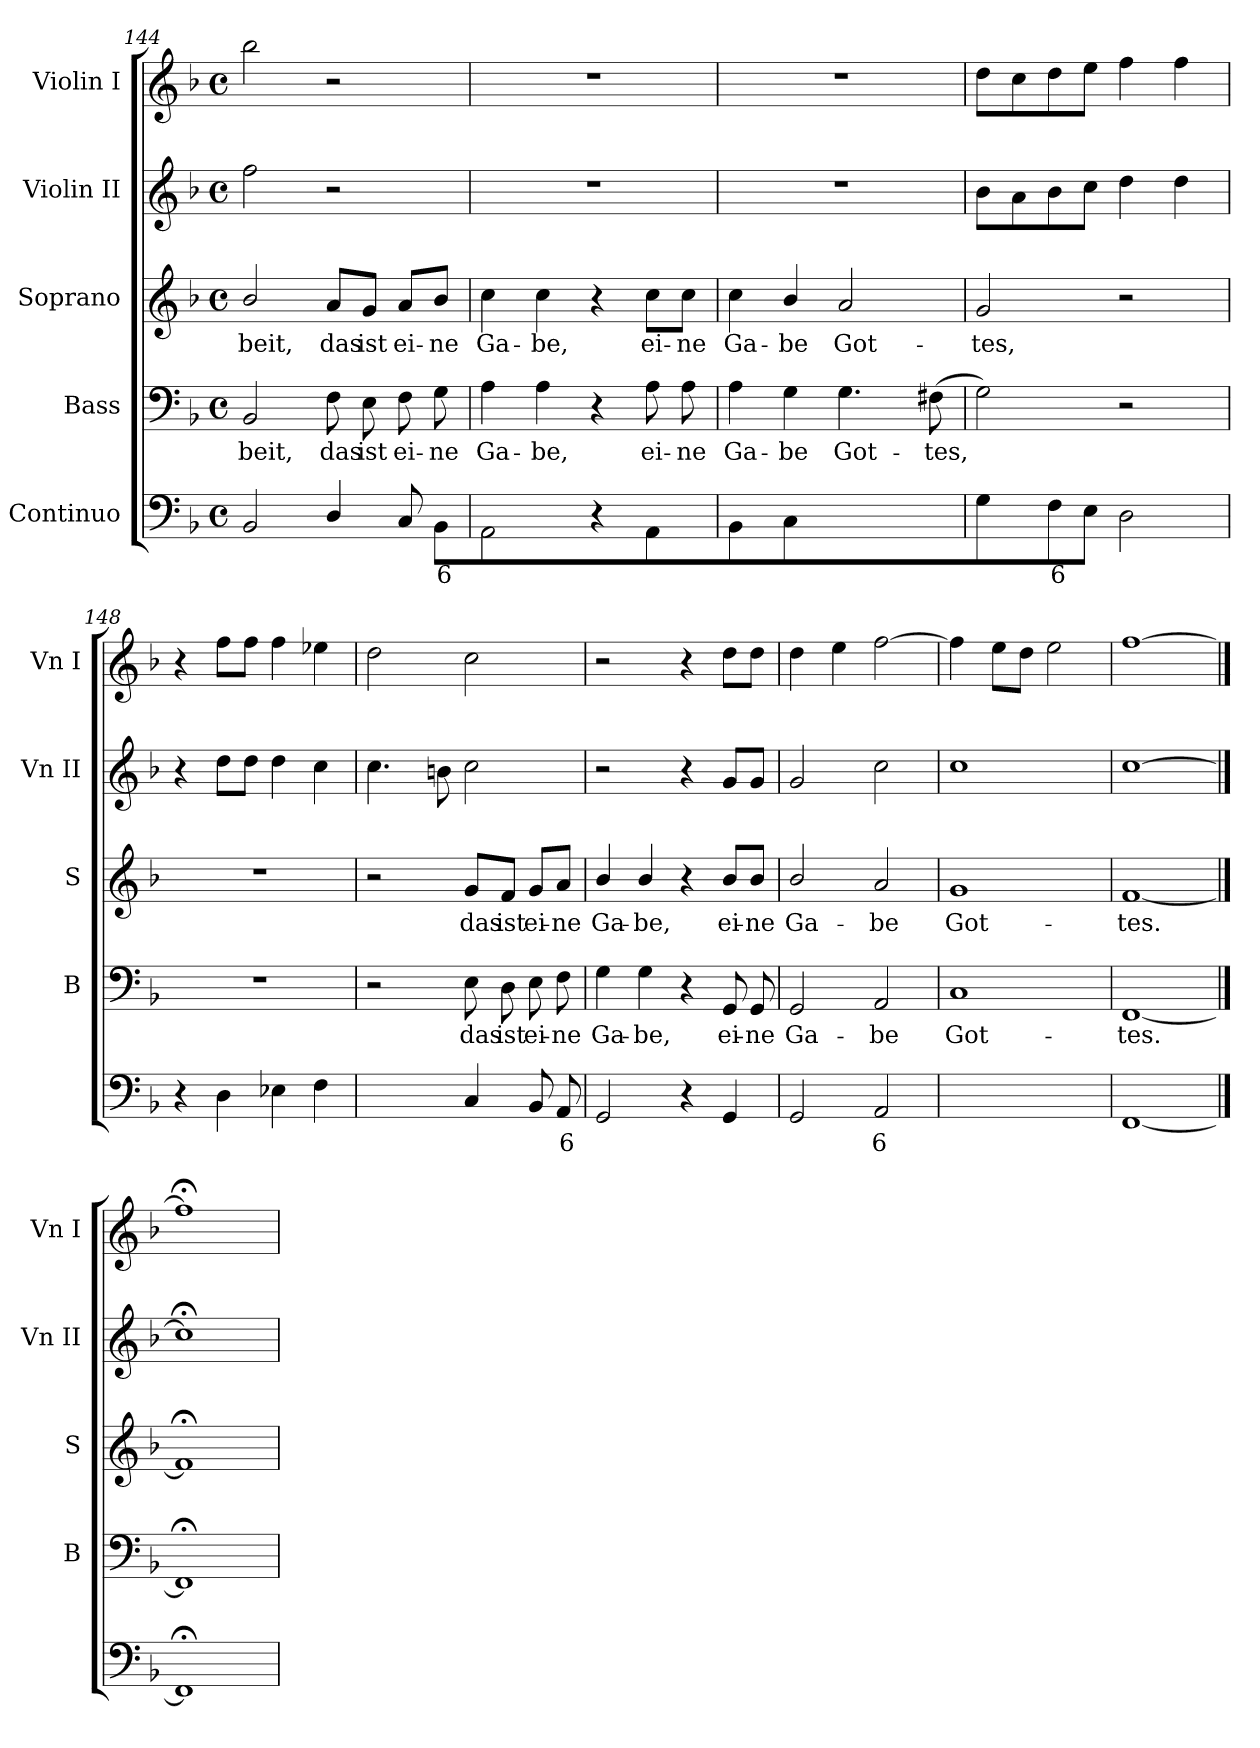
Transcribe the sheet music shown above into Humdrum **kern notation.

**kern	**text	**kern	**text	**kern	**text	**kern	**kern
*part5	*part5	*part4	*part4	*part3	*part3	*part2	*part1
*staff5	*staff5	*staff4	*staff4	*staff3	*staff3	*staff2	*staff1
*I"Continuo	*	*I"Bass	*	*I"Soprano	*	*I"Violin II	*I"Violin I
*	*	*I'B	*	*I'S	*	*I'Vn II	*I'Vn I
!!LO:LB:g=z
*clefF4	*	*clefF4	*	*clefG2	*	*clefG2	*clefG2
*k[b-]	*	*k[b-]	*	*k[b-]	*	*k[b-]	*k[b-]
*F:	*	*F:	*	*F:	*	*F:	*F:
*M4/4	*	*M4/4	*	*M4/4	*	*M4/4	*M4/4
*met(c)	*	*met(c)	*	*met(c)	*	*met(c)	*met(c)
=144	=144	=144	=144	=144	=144	=144	=144
!	!	!	!LO:LY:b	!	!LO:LY:b	!	!
2BB-	.	2BB-	-beit,	2b-/	-beit,	2ff	2bb-
!	!	!	!LO:LY:b	!	!LO:LY:b	!	!
4D/	.	8F	das	8a/L	das	2r	2r
!	!	!	!LO:LY:b	!	!LO:LY:b	!	!
.	.	8E	ist	8g/J	ist	.	.
!	!	!	!LO:LY:b	!	!LO:LY:b	!	!
8C	.	8F	ei-	8a/L	ei-	.	.
!	!LO:LY:b	!	!LO:LY:b	!	!LO:LY:b	!	!
8BB-L	6	8G	-ne	8b-/J	-ne	.	.
=145	=145	=145	=145	=145	=145	=145	=145
!	!	!	!LO:LY:b	!	!LO:LY:b	!	!
2AA	.	4A	Ga-	4cc	Ga-	1r	1r
!	!	!	!LO:LY:b	!	!LO:LY:b	!	!
.	.	4A	-be,	4cc	-be,	.	.
4r	.	4r	.	4r	.	.	.
!	!	!	!LO:LY:b	!	!LO:LY:b	!	!
4AA	.	8A	ei-	8cc\L	ei-	.	.
!	!	!	!LO:LY:b	!	!LO:LY:b	!	!
.	.	8A	-ne	8cc\J	-ne	.	.
=146	=146	=146	=146	=146	=146	=146	=146
!	!	!	!LO:LY:b	!	!LO:LY:b	!	!
4BB-	.	4A	Ga-	4cc	Ga-	1r	1r
!	!	!	!LO:LY:b	!	!LO:LY:b	!	!
4C	.	4G	-be	4b-/	-be	.	.
!	!LO:LY:b	!	!LO:LY:b	!	!LO:LY:b	!	!
[4Dyy	4	4.G	Got-	2a	Got-	.	.
4Dyy]	.	.	.	.	.	.	.
!	!	!	!LO:LY:b	!	!	!	!
.	.	(>8F#XL	-tes,	.	.	.	.
=147	=147	=147	=147	=147	=147	=147	=147
!	!	!	!	!	!LO:LY:b	!	!
4G	.	2G)	.	2g	-tes,	8b-L	8ddL
.	.	.	.	.	.	8a	8cc
!	!LO:LY:b	!	!	!	!	!	!
8F	6	.	.	.	.	8b-	8dd
8EJ	.	.	.	.	.	8ccJ	8eeJ
2D	.	2r	.	2r	.	4dd	4ff
.	.	.	.	.	.	4dd	4ff
!!LO:LB:g=z
=148	=148	=148	=148	=148	=148	=148	=148
4r	.	1r	.	1r	.	4r	4r
4D	.	.	.	.	.	8ddL	8ffL
.	.	.	.	.	.	8ddJ	8ffJ
4E-X	.	.	.	.	.	4dd	4ff
4F	.	.	.	.	.	4cc	4ee-X
=149	=149	=149	=149	=149	=149	=149	=149
!	!LO:LY:b	!	!	!	!	!	!
[4Gyy	4	2r	.	2r	.	4.cc	2dd
4Gyy]	.	.	.	.	.	.	.
.	.	.	.	.	.	8bn	.
!	!	!	!LO:LY:b	!	!LO:LY:b	!	!
4C	.	8E	das	8g/L	das	2cc	2cc
!	!	!	!LO:LY:b	!	!LO:LY:b	!	!
.	.	8D	ist	8f/J	ist	.	.
!	!	!	!LO:LY:b	!	!LO:LY:b	!	!
8BB-	.	8E	ei-	8g/L	ei-	.	.
!	!LO:LY:b	!	!LO:LY:b	!	!LO:LY:b	!	!
8AAL	6	8F	-ne	8a/J	-ne	.	.
=150	=150	=150	=150	=150	=150	=150	=150
!	!	!	!LO:LY:b	!	!LO:LY:b	!	!
2GG	.	4G	Ga-	4b-/	Ga-	2r	2r
!	!	!	!LO:LY:b	!	!LO:LY:b	!	!
.	.	4G	-be,	4b-/	-be,	.	.
4r	.	4r	.	4r	.	4r	4r
!	!	!	!LO:LY:b	!	!LO:LY:b	!	!
4GG	.	8GG	ei-	8b-/L	ei-	8gL	8ddL
!	!	!	!LO:LY:b	!	!LO:LY:b	!	!
.	.	8GG	-ne	8b-/J	-ne	8gJ	8ddJ
=151	=151	=151	=151	=151	=151	=151	=151
!	!	!	!LO:LY:b	!	!LO:LY:b	!	!
2GG	.	2GG	Ga-	2b-/	Ga-	2g	4dd
.	.	.	.	.	.	.	4ee
!	!LO:LY:b	!	!LO:LY:b	!	!LO:LY:b	!	!
2AA	6	2AA	-be	2a	-be	2cc	[2ff
=152	=152	=152	=152	=152	=152	=152	=152
!	!LO:LY:b	!	!LO:LY:b	!	!LO:LY:b	!	!
[2Cyy	4	1C	Got-	1g	Got-	1cc	4ff]
.	.	.	.	.	.	.	8eeL
.	.	.	.	.	.	.	8ddJ
!	!LO:LY:b	!	!	!	!	!	!
2Cyy]	3	.	.	.	.	.	2ee
=153	=153	=153	=153	=153	=153	=153	=153
!	!	!	!LO:LY:b	!	!LO:LY:b	!	!
[1FF	.	[1FF	-tes.	[1f	-tes.	[1cc	[1ff
==154	==154	==154	==154	==154	==154	==154	==154
1FF;<]	.	1FF;<]	.	1f;<]	.	1cc;<]	1ff;<]
=	=	=	=	=	=	=	=
*-	*-	*-	*-	*-	*-	*-	*-
